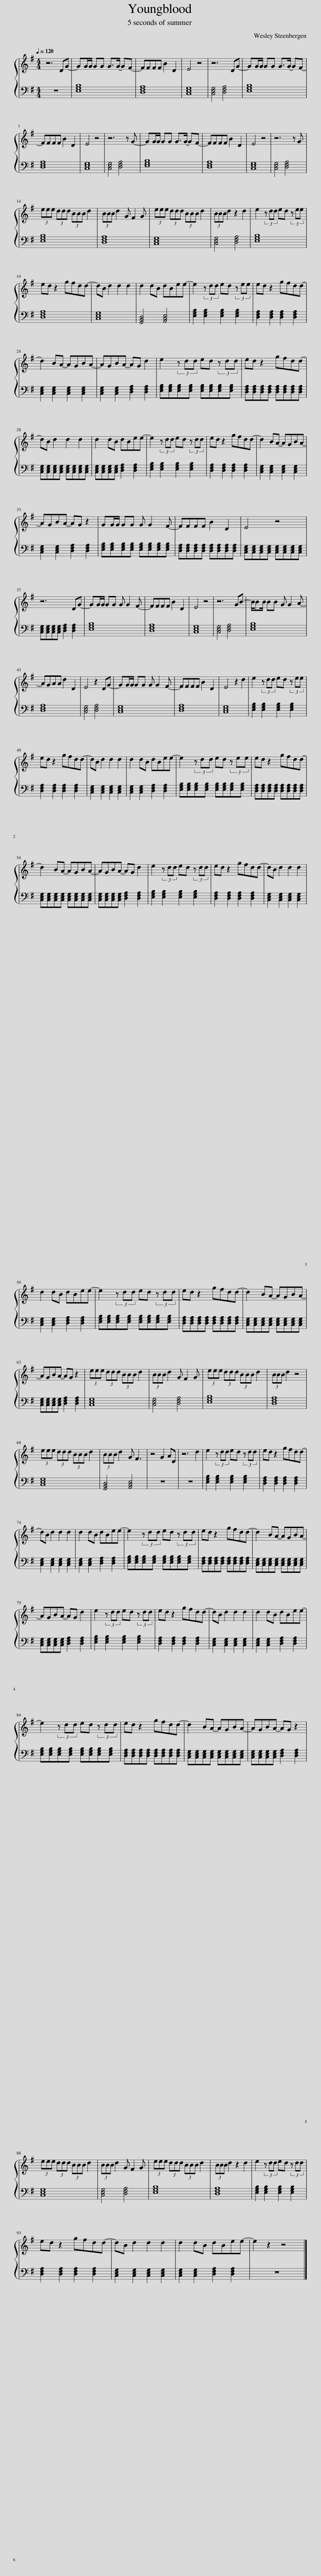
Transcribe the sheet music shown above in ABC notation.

X:1
%%score { 1 | 2 }
L:1/8
Q:1/4=120
M:4/4
I:linebreak $
K:G
V:1 treble
V:2 bass
V:1
 z6 DG- | GG/G/ GG G>G- GF- | FFFF B2 D2 | E4 z4 | z6 DG- | %5
 GG/G/ GG G>G- GF- |$ FFFF B2 D2 | E4 z4 | z6 z G- | GG/G/ GG G>G- GF- | %10
 FFFF B2 D2 | E4 z4 | z6 z G |$ (3eee (3ddd (3BBB d2 | (3BBB d2 G F2 G | %15
 (3eee (3ddd (3BBB d2 | (3BBB d2 z2 d2 | e2 (3z dd ed (3z ee |$ ed z2 gfdd- | dB d2 d2 d2 | %20
 d2 dB dBee- | e2 (3z dd ed (3z ee | ed z2 gfdd- |$ d2 BA- AGBA- | AGBA- AG d2 | %25
 e2 (3z dd ed (3z dd | ed z2 gfdd- |$ dB d2 d2 d2 | d2 dB dBee- | e2 (3z dd ed (3z dd | %30
 ed z2 gfdd- | d2 BA- AGBA- |$ AGBA- AG z2 | GG/G/ GG G G2 F- | FFFF B2 D2 | %35
 E4 z4 |$ z6 DG- | GG/G/ GG G G2 F- | FFFF B2 D2 | E4 z4 | %40
 z6 GB- | B/BB/ BB G G2 A- |$ AGAA d2 D2 | E4 z2 DG- | GG/G/ GG G G2 F- | %45
 FFFF B2 D2 | E4 z2 d2 | e2 (3z dd ed (3z ee |$ ed z2 gfdd- | dB d2 d2 d2 | %50
 d2 dB dBee- | e2 (3z dd ed (3z ee | ed z2 gfdd- |$ d2 BA- AGBA- | AGBA- AG d2 | %55
 e2 (3z dd ed (3z dd | ed z2 gfdd- | dB d2 d2 d2 |$ d2 dB dBee- | e2 (3z dd ed (3z dd | %60
 ed z2 gfdd- | d2 BA- AGBA- |$ AGBA- AG z2 | (3eee (3ddd (3BBB d2 | (3BBB d2 G F2 G | %65
 (3eee (3ddd (3BBB d2 | (3BBB d2 z4 |$ (3eee (3ddd (3BBB d2 | (3BBB d2 G F3 | z4 G2 AD | %70
 z6 d2 | e2 (3z dd ed (3z dd | ed z2 gfdd- |$ dB d2 d2 d2 | d2 dB dBee- | %75
 e2 (3z dd ed (3z dd | ed z2 gfdd- | d2 BA- AGBA- |$ AGBA- AG d2 | e2 (3z dd ed (3z dd | %80
 ed z2 gfdd- | dB d2 d2 d2 | d2 dB dBee- |$ e2 (3z dd ed (3z dd | ed z2 gfdd- | %85
 d2 BA- AGBA- | AGBA- AG z2 |$ (3eee (3ddd (3BBB d2 | (3BBB d2 G F2 G | (3eee (3ddd (3BBB d2 | %90
 (3BBB d2 z2 d2 | e2 (3z dd ed (3z dd |$ ed z2 gfdd- | dB d2 d2 d2 | d2 dB dBee- | %95
 e2 z2 z4 |] %96
V:2
 z8 | [E,G,B,]8 | [D,F,A,]8 | [C,E,G,]8 | [C,E,G,]4 [D,F,A,]4 | %5
 [E,G,B,]8 |$ [D,F,A,]8 | [C,E,G,]8 | [C,E,G,]4 [D,F,A,]4 | [E,G,B,]8 | %10
 [D,F,A,]8 | [C,E,G,]8 | [C,E,G,]4 [D,F,A,]4 |$ [E,G,B,]8 | [D,F,A,]8 | %15
 [C,E,G,]8 | [C,E,G,]4 [D,F,A,]4 | [E,G,B,]8 |$ [D,F,A,]8 | [C,E,G,]8 | %20
 [G,,B,,D,]4 [A,,C,E,]4 | [E,G,B,]2 [E,G,B,]2 [E,G,B,]2 [E,G,B,]2 | [D,F,A,]2 [D,F,A,]2 [D,F,A,]2 [D,F,A,]2 |$ [C,E,G,]2 [C,E,G,]2 [C,E,G,]2 [C,E,G,]2 | [C,E,G,]2 [C,E,G,]2 [D,F,A,]2 [D,F,A,]2 | %25
 [E,G,B,][E,G,B,][E,G,B,][E,G,B,] [E,G,B,][E,G,B,][E,G,B,][E,G,B,] | [D,F,A,][D,F,A,][D,F,A,][D,F,A,] [D,F,A,][D,F,A,][D,F,A,][D,F,A,] |$ [C,E,G,][C,E,G,][C,E,G,][C,E,G,] [C,E,G,][C,E,G,][C,E,G,][C,E,G,] | [C,E,G,][C,E,G,][C,E,G,][C,E,G,] [D,F,A,]2 [D,F,A,]2 | [E,G,B,]2 [E,G,B,]2 [E,G,B,]2 [E,G,B,]2 | %30
 [D,F,A,]2 [D,F,A,]2 [D,F,A,]2 [D,F,A,]2 | [C,E,G,]2 [C,E,G,]2 [C,E,G,]2 [C,E,G,]2 |$ [C,E,G,]2 [C,E,G,]2 [D,F,A,]2 [D,F,A,]2 | [E,G,B,][E,G,B,][E,G,B,][E,G,B,] [E,G,B,][E,G,B,][E,G,B,][E,G,B,] | [D,F,A,][D,F,A,][D,F,A,][D,F,A,] [D,F,A,][D,F,A,][D,F,A,][D,F,A,] | %35
 [C,E,G,][C,E,G,][C,E,G,][C,E,G,] [C,E,G,][C,E,G,][C,E,G,][C,E,G,] |$ [C,E,G,][C,E,G,][C,E,G,][C,E,G,] [D,F,A,]2 [D,F,A,]2 | [E,G,B,]8 | [D,F,A,]8 | [C,E,G,]8 | %40
 [C,E,G,]4 [D,F,A,]4 | [E,G,B,]8 |$ [D,F,A,]8 | [C,E,G,]4 [D,F,A,]4 | [C,E,G,]8 | %45
 [D,F,A,]8 | [C,E,G,]8 | [E,G,B,]2 [E,G,B,]2 [E,G,B,]2 [E,G,B,]2 |$ [D,F,A,]2 [D,F,A,]2 [D,F,A,]2 [D,F,A,]2 | [C,E,G,]2 [C,E,G,]2 [C,E,G,]2 [C,E,G,]2 | %50
 [C,E,G,]2 [C,E,G,]2 [D,F,A,]2 [D,F,A,]2 | [E,G,B,][E,G,B,][E,G,B,][E,G,B,] [E,G,B,][E,G,B,][E,G,B,][E,G,B,] | [D,F,A,][D,F,A,][D,F,A,][D,F,A,] [D,F,A,][D,F,A,][D,F,A,][D,F,A,] |$ [C,E,G,][C,E,G,][C,E,G,][C,E,G,] [C,E,G,][C,E,G,][C,E,G,][C,E,G,] | [C,E,G,][C,E,G,][C,E,G,][C,E,G,] [D,F,A,]2 [D,F,A,]2 | %55
 [E,G,B,]2 [E,G,B,]2 [E,G,B,]2 [E,G,B,]2 | [D,F,A,]2 [D,F,A,]2 [D,F,A,]2 [D,F,A,]2 | [C,E,G,]2 [C,E,G,]2 [C,E,G,]2 [C,E,G,]2 |$ [C,E,G,]2 [C,E,G,]2 [D,F,A,]2 [D,F,A,]2 | [E,G,B,][E,G,B,][E,G,B,][E,G,B,] [E,G,B,][E,G,B,][E,G,B,][E,G,B,] | %60
 [D,F,A,][D,F,A,][D,F,A,][D,F,A,] [D,F,A,][D,F,A,][D,F,A,][D,F,A,] | [C,E,G,][C,E,G,][C,E,G,][C,E,G,] [C,E,G,][C,E,G,][C,E,G,][C,E,G,] |$ [C,E,G,][C,E,G,][C,E,G,][C,E,G,] [D,F,A,]2 [D,F,A,]2 | [C,E,G,]8 | [C,E,G,]4 [D,F,A,]4 | %65
 [E,G,B,]8 | [D,F,A,]8 |$ [C,E,G,]8 | [G,,B,,D,]4 [A,,C,E,]4 | z8 | %70
 z8 | [E,G,B,]2 [E,G,B,]2 [E,G,B,]2 [E,G,B,]2 | [D,F,A,]2 [D,F,A,]2 [D,F,A,]2 [D,F,A,]2 |$ [C,E,G,]2 [C,E,G,]2 [C,E,G,]2 [C,E,G,]2 | [C,E,G,]2 [C,E,G,]2 [D,F,A,]2 [D,F,A,]2 | %75
 [E,G,B,][E,G,B,][E,G,B,][E,G,B,] [E,G,B,][E,G,B,][E,G,B,][E,G,B,] | [D,F,A,][D,F,A,][D,F,A,][D,F,A,] [D,F,A,][D,F,A,][D,F,A,][D,F,A,] | [C,E,G,][C,E,G,][C,E,G,][C,E,G,] [C,E,G,][C,E,G,][C,E,G,][C,E,G,] |$ [C,E,G,][C,E,G,][C,E,G,][C,E,G,] [D,F,A,]2 [D,F,A,]2 | [E,G,B,]2 [E,G,B,]2 [E,G,B,]2 [E,G,B,]2 | %80
 [D,F,A,]2 [D,F,A,]2 [D,F,A,]2 [D,F,A,]2 | [C,E,G,]2 [C,E,G,]2 [C,E,G,]2 [C,E,G,]2 | [C,E,G,]2 [C,E,G,]2 [D,F,A,]2 [D,F,A,]2 |$ [E,G,B,][E,G,B,][E,G,B,][E,G,B,] [E,G,B,][E,G,B,][E,G,B,][E,G,B,] | [D,F,A,][D,F,A,][D,F,A,][D,F,A,] [D,F,A,][D,F,A,][D,F,A,][D,F,A,] | %85
 [C,E,G,][C,E,G,][C,E,G,][C,E,G,] [C,E,G,][C,E,G,][C,E,G,][C,E,G,] | [C,E,G,][C,E,G,][C,E,G,][C,E,G,] [D,F,A,]2 [D,F,A,]2 |$ [C,E,G,]8 | [C,E,G,]4 [D,F,A,]4 | [E,G,B,]8 | %90
 [D,F,A,]8 | [E,G,B,]2 [E,G,B,]2 [E,G,B,]2 [E,G,B,]2 |$ [D,F,A,]2 [D,F,A,]2 [D,F,A,]2 [D,F,A,]2 | [C,E,G,]2 [C,E,G,]2 [C,E,G,]2 [C,E,G,]2 | [C,E,G,]2 [C,E,G,]2 [D,F,A,]2 [D,F,A,]2 | %95
 z8 |] %96
